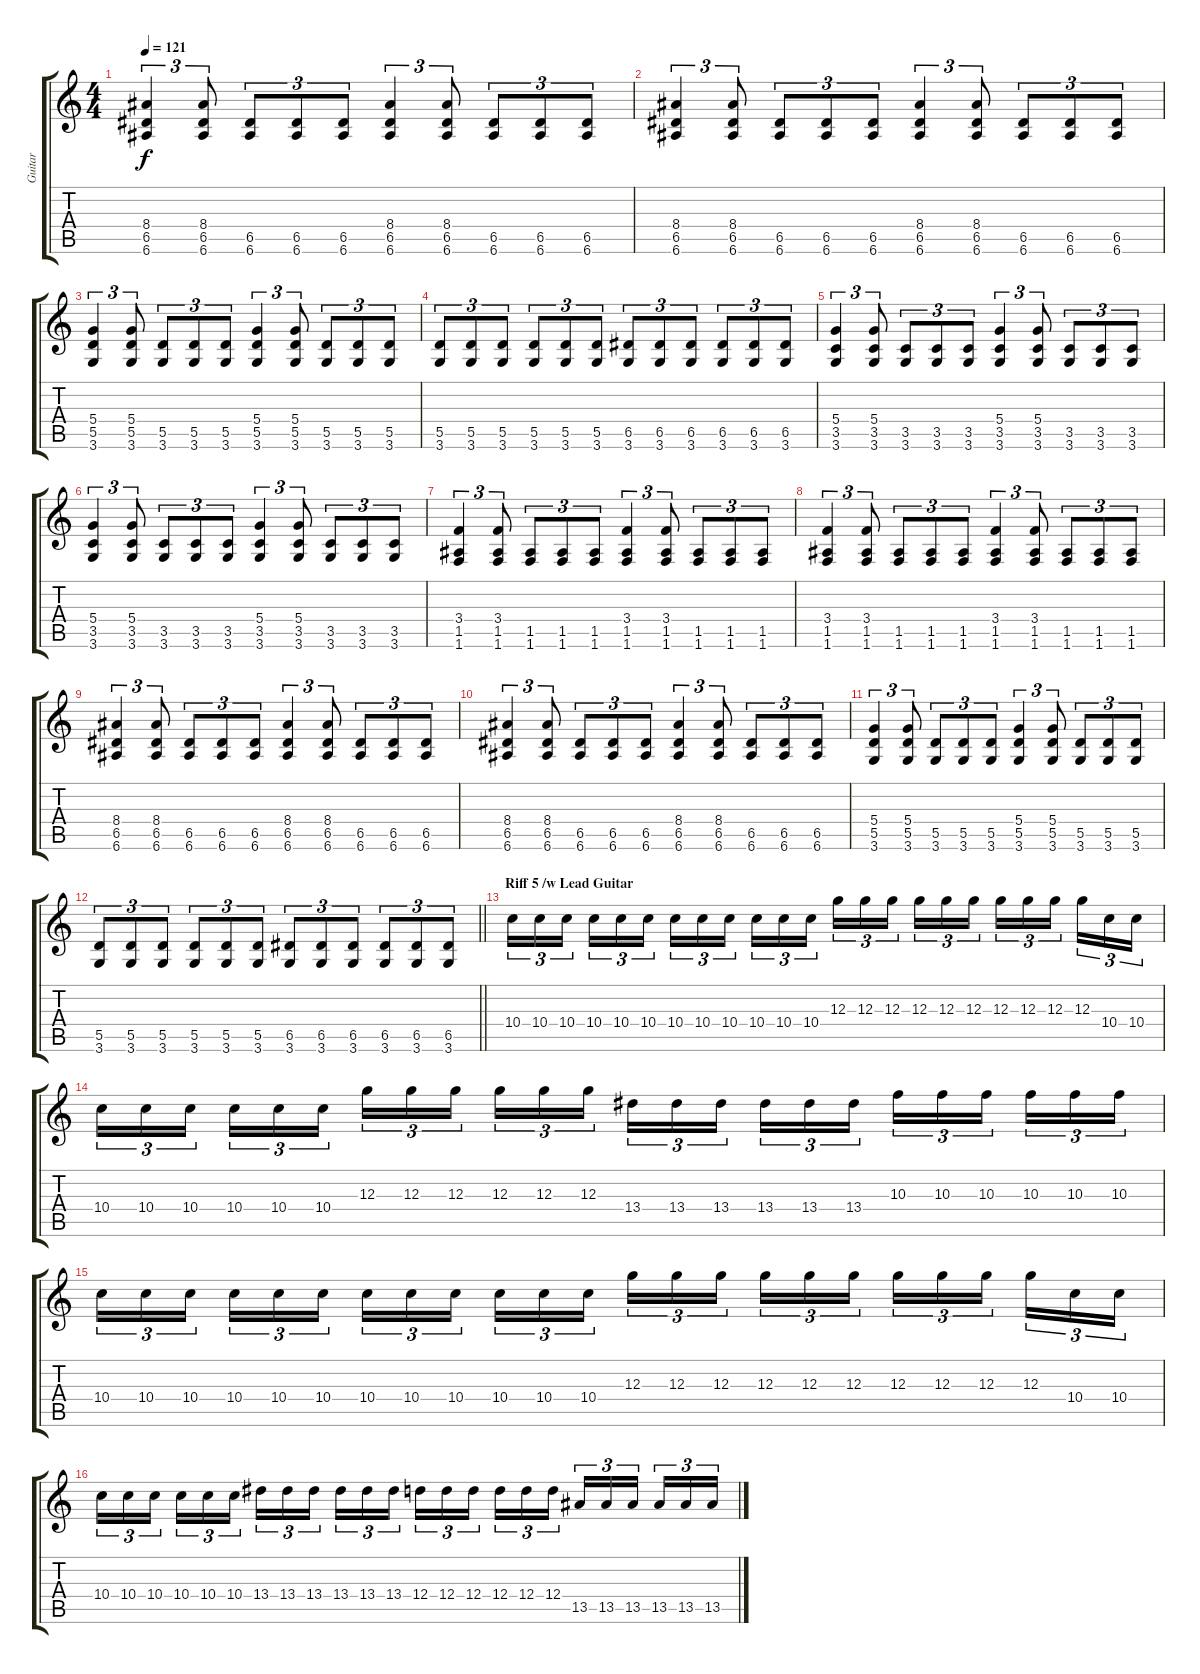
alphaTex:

\track ("Guitar" "Guitar") {instrument distortionguitar}
\staff {score tabs}
\tuning (E4 B3 G3 D3 A2 E2) {hide}
\ts (4 4)
\tempo 121
\clef g2
\ks c
(8.4 6.5 6.6).4{tu (3 2) dy f} (8.4 6.5 6.6).8{tu (3 2)} (6.5 6.6).8{tu (3 2)} (6.5 6.6).8{tu (3 2)} (6.5 6.6).8{tu (3 2)} (8.4 6.5 6.6).4{tu (3 2)} (8.4 6.5 6.6).8{tu (3 2)} (6.5 6.6).8{tu (3 2)} (6.5 6.6).8{tu (3 2)} (6.5 6.6).8{tu (3 2)} |
(8.4 6.5 6.6).4{tu (3 2)} (8.4 6.5 6.6).8{tu (3 2)} (6.5 6.6).8{tu (3 2)} (6.5 6.6).8{tu (3 2)} (6.5 6.6).8{tu (3 2)} (8.4 6.5 6.6).4{tu (3 2)} (8.4 6.5 6.6).8{tu (3 2)} (6.5 6.6).8{tu (3 2)} (6.5 6.6).8{tu (3 2)} (6.5 6.6).8{tu (3 2)} |
(5.4 5.5 3.6).4{tu (3 2)} (5.4 5.5 3.6).8{tu (3 2)} (5.5 3.6).8{tu (3 2)} (5.5 3.6).8{tu (3 2)} (5.5 3.6).8{tu (3 2)} (5.4 5.5 3.6).4{tu (3 2)} (5.4 5.5 3.6).8{tu (3 2)} (5.5 3.6).8{tu (3 2)} (5.5 3.6).8{tu (3 2)} (5.5 3.6).8{tu (3 2)} |
(5.5 3.6).8{tu (3 2)} (5.5 3.6).8{tu (3 2)} (5.5 3.6).8{tu (3 2)} (5.5 3.6).8{tu (3 2)} (5.5 3.6).8{tu (3 2)} (5.5 3.6).8{tu (3 2)} (6.5 3.6).8{tu (3 2)} (6.5 3.6).8{tu (3 2)} (6.5 3.6).8{tu (3 2)} (6.5 3.6).8{tu (3 2)} (6.5 3.6).8{tu (3 2)} (6.5 3.6).8{tu (3 2)} |
(5.4 3.5 3.6).4{tu (3 2)} (5.4 3.5 3.6).8{tu (3 2)} (3.5 3.6).8{tu (3 2)} (3.5 3.6).8{tu (3 2)} (3.5 3.6).8{tu (3 2)} (5.4 3.5 3.6).4{tu (3 2)} (5.4 3.5 3.6).8{tu (3 2)} (3.5 3.6).8{tu (3 2)} (3.5 3.6).8{tu (3 2)} (3.5 3.6).8{tu (3 2)} |
(5.4 3.5 3.6).4{tu (3 2)} (5.4 3.5 3.6).8{tu (3 2)} (3.5 3.6).8{tu (3 2)} (3.5 3.6).8{tu (3 2)} (3.5 3.6).8{tu (3 2)} (5.4 3.5 3.6).4{tu (3 2)} (5.4 3.5 3.6).8{tu (3 2)} (3.5 3.6).8{tu (3 2)} (3.5 3.6).8{tu (3 2)} (3.5 3.6).8{tu (3 2)} |
(3.4 1.5 1.6).4{tu (3 2)} (3.4 1.5 1.6).8{tu (3 2)} (1.5 1.6).8{tu (3 2)} (1.5 1.6).8{tu (3 2)} (1.5 1.6).8{tu (3 2)} (3.4 1.5 1.6).4{tu (3 2)} (3.4 1.5 1.6).8{tu (3 2)} (1.5 1.6).8{tu (3 2)} (1.5 1.6).8{tu (3 2)} (1.5 1.6).8{tu (3 2)} |
(3.4 1.5 1.6).4{tu (3 2)} (3.4 1.5 1.6).8{tu (3 2)} (1.5 1.6).8{tu (3 2)} (1.5 1.6).8{tu (3 2)} (1.5 1.6).8{tu (3 2)} (3.4 1.5 1.6).4{tu (3 2)} (3.4 1.5 1.6).8{tu (3 2)} (1.5 1.6).8{tu (3 2)} (1.5 1.6).8{tu (3 2)} (1.5 1.6).8{tu (3 2)} |
(8.4 6.5 6.6).4{tu (3 2)} (8.4 6.5 6.6).8{tu (3 2)} (6.5 6.6).8{tu (3 2)} (6.5 6.6).8{tu (3 2)} (6.5 6.6).8{tu (3 2)} (8.4 6.5 6.6).4{tu (3 2)} (8.4 6.5 6.6).8{tu (3 2)} (6.5 6.6).8{tu (3 2)} (6.5 6.6).8{tu (3 2)} (6.5 6.6).8{tu (3 2)} |
(8.4 6.5 6.6).4{tu (3 2)} (8.4 6.5 6.6).8{tu (3 2)} (6.5 6.6).8{tu (3 2)} (6.5 6.6).8{tu (3 2)} (6.5 6.6).8{tu (3 2)} (8.4 6.5 6.6).4{tu (3 2)} (8.4 6.5 6.6).8{tu (3 2)} (6.5 6.6).8{tu (3 2)} (6.5 6.6).8{tu (3 2)} (6.5 6.6).8{tu (3 2)} |
(5.4 5.5 3.6).4{tu (3 2)} (5.4 5.5 3.6).8{tu (3 2)} (5.5 3.6).8{tu (3 2)} (5.5 3.6).8{tu (3 2)} (5.5 3.6).8{tu (3 2)} (5.4 5.5 3.6).4{tu (3 2)} (5.4 5.5 3.6).8{tu (3 2)} (5.5 3.6).8{tu (3 2)} (5.5 3.6).8{tu (3 2)} (5.5 3.6).8{tu (3 2)} |
\barLineRight lightlight
(5.5 3.6).8{tu (3 2)} (5.5 3.6).8{tu (3 2)} (5.5 3.6).8{tu (3 2)} (5.5 3.6).8{tu (3 2)} (5.5 3.6).8{tu (3 2)} (5.5 3.6).8{tu (3 2)} (6.5 3.6).8{tu (3 2)} (6.5 3.6).8{tu (3 2)} (6.5 3.6).8{tu (3 2)} (6.5 3.6).8{tu (3 2)} (6.5 3.6).8{tu (3 2)} (6.5 3.6).8{tu (3 2)} |
\section ("" "Riff 5 /w Lead Guitar")
10.4.16{tu (3 2)} 10.4.16{tu (3 2)} 10.4.16{tu (3 2) beam splitsecondary} 10.4.16{tu (3 2)} 10.4.16{tu (3 2)} 10.4.16{tu (3 2)} 10.4.16{tu (3 2)} 10.4.16{tu (3 2)} 10.4.16{tu (3 2) beam splitsecondary} 10.4.16{tu (3 2)} 10.4.16{tu (3 2)} 10.4.16{tu (3 2)} 12.3.16{tu (3 2)} 12.3.16{tu (3 2)} 12.3.16{tu (3 2) beam splitsecondary} 12.3.16{tu (3 2)} 12.3.16{tu (3 2)} 12.3.16{tu (3 2)} 12.3.16{tu (3 2)} 12.3.16{tu (3 2)} 12.3.16{tu (3 2) beam splitsecondary} 12.3.16{tu (3 2)} 10.4.16{tu (3 2)} 10.4.16{tu (3 2)} |
10.4.16{tu (3 2)} 10.4.16{tu (3 2)} 10.4.16{tu (3 2) beam splitsecondary} 10.4.16{tu (3 2)} 10.4.16{tu (3 2)} 10.4.16{tu (3 2)} 12.3.16{tu (3 2)} 12.3.16{tu (3 2)} 12.3.16{tu (3 2) beam splitsecondary} 12.3.16{tu (3 2)} 12.3.16{tu (3 2)} 12.3.16{tu (3 2)} 13.4.16{tu (3 2)} 13.4.16{tu (3 2)} 13.4.16{tu (3 2) beam splitsecondary} 13.4.16{tu (3 2)} 13.4.16{tu (3 2)} 13.4.16{tu (3 2)} 10.3.16{tu (3 2)} 10.3.16{tu (3 2)} 10.3.16{tu (3 2) beam splitsecondary} 10.3.16{tu (3 2)} 10.3.16{tu (3 2)} 10.3.16{tu (3 2)} |
10.4.16{tu (3 2)} 10.4.16{tu (3 2)} 10.4.16{tu (3 2) beam splitsecondary} 10.4.16{tu (3 2)} 10.4.16{tu (3 2)} 10.4.16{tu (3 2)} 10.4.16{tu (3 2)} 10.4.16{tu (3 2)} 10.4.16{tu (3 2) beam splitsecondary} 10.4.16{tu (3 2)} 10.4.16{tu (3 2)} 10.4.16{tu (3 2)} 12.3.16{tu (3 2)} 12.3.16{tu (3 2)} 12.3.16{tu (3 2) beam splitsecondary} 12.3.16{tu (3 2)} 12.3.16{tu (3 2)} 12.3.16{tu (3 2)} 12.3.16{tu (3 2)} 12.3.16{tu (3 2)} 12.3.16{tu (3 2) beam splitsecondary} 12.3.16{tu (3 2)} 10.4.16{tu (3 2)} 10.4.16{tu (3 2)} |
10.4.16{tu (3 2)} 10.4.16{tu (3 2)} 10.4.16{tu (3 2) beam splitsecondary} 10.4.16{tu (3 2)} 10.4.16{tu (3 2)} 10.4.16{tu (3 2)} 13.4.16{tu (3 2)} 13.4.16{tu (3 2)} 13.4.16{tu (3 2) beam splitsecondary} 13.4.16{tu (3 2)} 13.4.16{tu (3 2)} 13.4.16{tu (3 2)} 12.4.16{tu (3 2)} 12.4.16{tu (3 2)} 12.4.16{tu (3 2) beam splitsecondary} 12.4.16{tu (3 2)} 12.4.16{tu (3 2)} 12.4.16{tu (3 2)} 13.5.16{tu (3 2)} 13.5.16{tu (3 2)} 13.5.16{tu (3 2) beam splitsecondary} 13.5.16{tu (3 2)} 13.5.16{tu (3 2)} 13.5.16{tu (3 2)}
